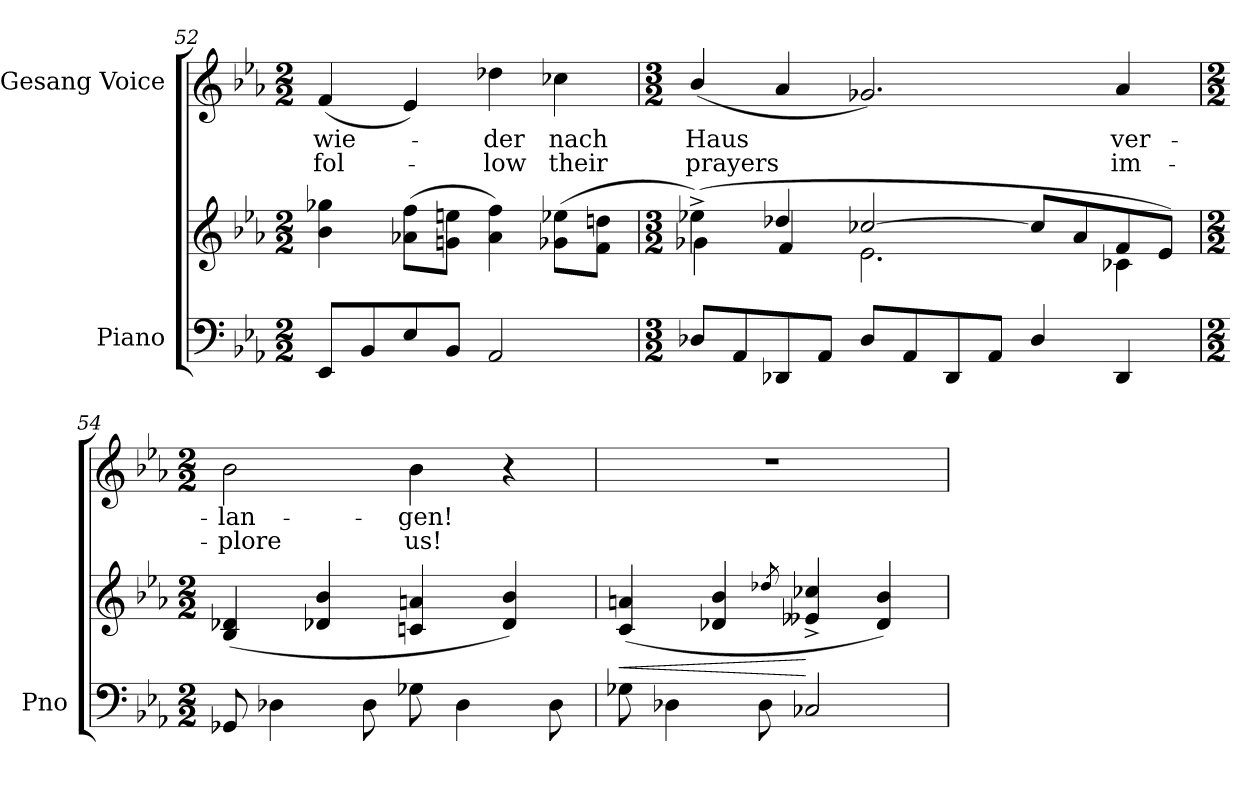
**kern	**kern	**dynam	**kern	**text	**text
*part2	*part2	*part2	*part1	*part1	*part1
*staff3	*staff2	*staff2/3	*staff1	*staff1	*staff1
*I"Piano	*	*	*I"Gesang Voice	*	*
*I'Pno	*	*	*	*	*
*clefF4	*clefG2	*	*clefG2	*	*
*k[b-e-a-]	*k[b-e-a-]	*	*k[b-e-a-]	*	*
*M2/2	*M2/2	*	*M2/2	*	*
=52	=52	=52	=52	=52	=52
8EE-/L	4b-\ 4gg-X\	.	(4f/	wie-	fol-
8BB-/	.	.	.	.	.
8E-/	(8a-X\ 8ff\L	.	4e-/)	.	.
8BB-/J	8gn\ 8een\J	.	.	.	.
2AA-/	4a-\ 4ff\)	.	4dd-X\	-der	-low
.	(8g-X\ 8ee-X\L	.	4cc-X\	nach	their
.	8f\ 8ddn\J	.	.	.	.
=53	=53	=53	=53	=53	=53
*M3/2	*M3/2	*	*M3/2	*	*
*	*^	*	*	*	*
8D-X/L	(4ee-X^>\)	4g-X\	.	(<4b-/	Haus	prayers
8AA-/	.	.	.	.	.	.
8DD-X/	4dd-X/	4f/	.	4a-/	.	.
8AA-/J	.	.	.	.	.	.
8D-/L	[2cc-X/	2.e-\	.	2.g-X/)	.	.
8AA-/	.	.	.	.	.	.
8DD-/	.	.	.	.	.	.
8AA-/J	.	.	.	.	.	.
4D-/	8cc-/L]	.	.	.	.	.
.	8a-/	.	.	.	.	.
4DD-/	8f/	4c-X\	.	4a-/	ver-	im-
.	8e-/J)	.	.	.	.	.
*	*v	*v	*	*	*	*
=54	=54	=54	=54	=54	=54
*M2/2	*M2/2	*	*M2/2	*	*
!	!	!LO:DY:a=2	!	!	!
!	!	!LO:DY:n=1:a=2	!	!	!
8GG-X/	(4B-/ 4d-X/	p other-dynamics	2b-\	-lan-	-plore
4D-X\	.	.	.	.	.
.	4d-X/ 4b-/	.	.	.	.
8D-\	.	.	.	.	.
8G-X\	4cn/ 4an/	.	4b-\	-gen!	us!
4D-\	.	.	.	.	.
.	4d-/ 4b-/)	.	4r	.	.
8D-\	.	.	.	.	.
=55	=55	=55	=55	=55	=55
!	!	!LO:HP:b	!	!	!
8G-X\	(4c/ 4an/	<	1r	.	.
4D-X\	.	.	.	.	.
.	4d-X/ 4b-/	.	.	.	.
8D-\	.	.	.	.	.
.	8qdd-X/	.	.	.	.
2C-X/	4e--X/^ 4cc-X/^	[	.	.	.
.	4d-/ 4b-/)	.	.	.	.
=	=	=	=	=	=
*-	*-	*-	*-	*-	*-
